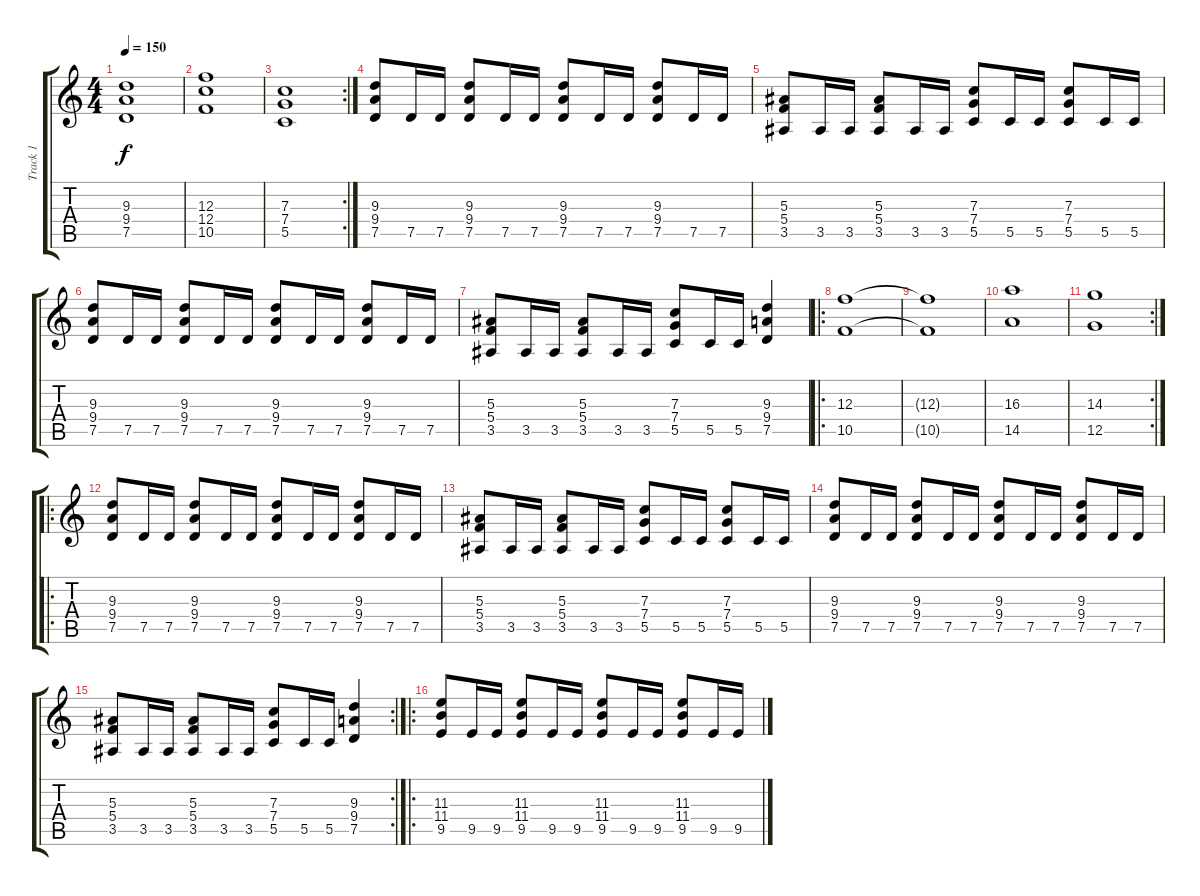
\track ("Track 1" "Track 1") {instrument distortionguitar}
\staff {score tabs}
\tuning (D4 A3 F3 C3 G2 D2) {hide}
\ts (4 4)
\tempo 150
\clef g2
\ks c
(9.3{t} 9.4{t} 7.5{t}).1{dy f} |
(12.3 12.4 10.5).1 |
\rc 2
(7.3 7.4 5.5).1 |
(9.3 9.4 7.5).8 7.5.16 7.5.16 (9.3 9.4 7.5).8 7.5.16 7.5.16 (9.3 9.4 7.5).8 7.5.16 7.5.16 (9.3 9.4 7.5).8 7.5.16 7.5.16 |
(5.3 5.4 3.5).8 3.5.16 3.5.16 (5.3 5.4 3.5).8 3.5.16 3.5.16 (7.3 7.4 5.5).8 5.5.16 5.5.16 (7.3 7.4 5.5).8 5.5.16 5.5.16 |
(9.3 9.4 7.5).8 7.5.16 7.5.16 (9.3 9.4 7.5).8 7.5.16 7.5.16 (9.3 9.4 7.5).8 7.5.16 7.5.16 (9.3 9.4 7.5).8 7.5.16 7.5.16 |
(5.3 5.4 3.5).8 3.5.16 3.5.16 (5.3 5.4 3.5).8 3.5.16 3.5.16 (7.3 7.4 5.5).8 5.5.16 5.5.16 (9.3 9.4 7.5).4 |
\ro
(12.3 10.5).1 |
(12.3{t} 10.5{t}).1 |
(16.3 14.5).1 |
\rc 2
(14.3 12.5).1 |
\ro
(9.3 9.4 7.5).8 7.5.16 7.5.16 (9.3 9.4 7.5).8 7.5.16 7.5.16 (9.3 9.4 7.5).8 7.5.16 7.5.16 (9.3 9.4 7.5).8 7.5.16 7.5.16 |
(5.3 5.4 3.5).8 3.5.16 3.5.16 (5.3 5.4 3.5).8 3.5.16 3.5.16 (7.3 7.4 5.5).8 5.5.16 5.5.16 (7.3 7.4 5.5).8 5.5.16 5.5.16 |
(9.3 9.4 7.5).8 7.5.16 7.5.16 (9.3 9.4 7.5).8 7.5.16 7.5.16 (9.3 9.4 7.5).8 7.5.16 7.5.16 (9.3 9.4 7.5).8 7.5.16 7.5.16 |
\rc 2
(5.3 5.4 3.5).8 3.5.16 3.5.16 (5.3 5.4 3.5).8 3.5.16 3.5.16 (7.3 7.4 5.5).8 5.5.16 5.5.16 (9.3 9.4 7.5).4 |
\ro
(11.3 11.4 9.5).8 9.5.16 9.5.16 (11.3 11.4 9.5).8 9.5.16 9.5.16 (11.3 11.4 9.5).8 9.5.16 9.5.16 (11.3 11.4 9.5).8 9.5.16 9.5.16
